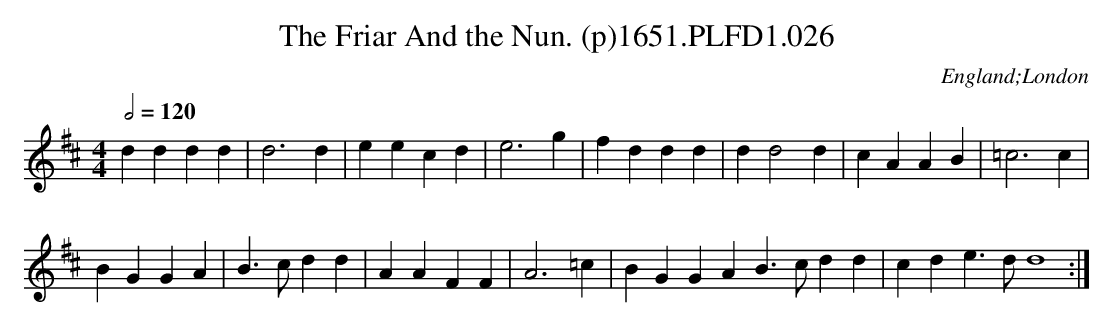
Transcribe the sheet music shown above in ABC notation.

X:1
T:Friar And the Nun. (p)1651.PLFD1.026, The
M:4/4
L:1/4
Q:1/2=120
O:England;London
K:D
d d d d| d3 d|e e c d| e3 g| f d d d |d d2 d|c A A B|=c3 c|
B G G A|B>c d d| A A F F | A3 =c|B G G A B>c d d| c d e>d d4:|
